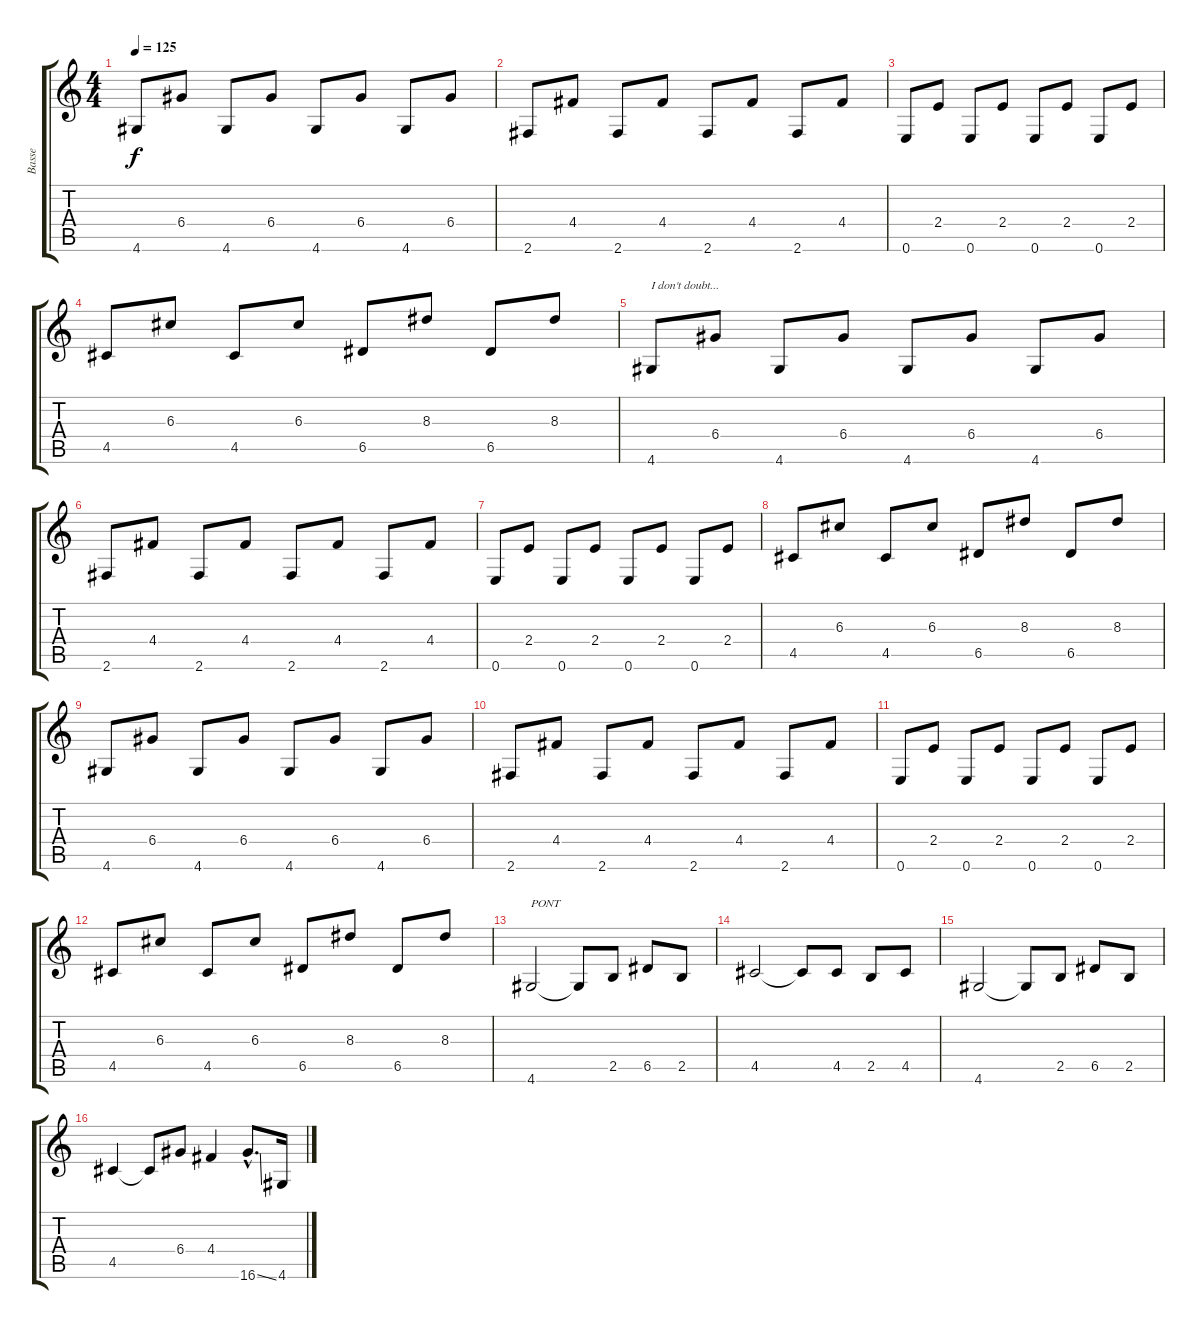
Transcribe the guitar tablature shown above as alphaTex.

\track ("Basse" "Basse") {instrument electricbassfinger}
\staff {score tabs}
\tuning (E4 B3 G3 D3 A2 E2) {hide}
\ts (4 4)
\tempo 125
\clef g2
\ks c
4.6.8{dy f} 6.4.8 4.6.8 6.4.8 4.6.8 6.4.8 4.6.8 6.4.8 |
2.6.8 4.4.8 2.6.8 4.4.8 2.6.8 4.4.8 2.6.8 4.4.8 |
0.6.8 2.4.8 0.6.8 2.4.8 0.6.8 2.4.8 0.6.8 2.4.8 |
4.5.8 6.3.8 4.5.8 6.3.8 6.5.8 8.3.8 6.5.8 8.3.8 |
4.6.8{txt "I don't doubt..."} 6.4.8 4.6.8 6.4.8 4.6.8 6.4.8 4.6.8 6.4.8 |
2.6.8 4.4.8 2.6.8 4.4.8 2.6.8 4.4.8 2.6.8 4.4.8 |
0.6.8 2.4.8 0.6.8 2.4.8 0.6.8 2.4.8 0.6.8 2.4.8 |
4.5.8 6.3.8 4.5.8 6.3.8 6.5.8 8.3.8 6.5.8 8.3.8 |
4.6.8 6.4.8 4.6.8 6.4.8 4.6.8 6.4.8 4.6.8 6.4.8 |
2.6.8 4.4.8 2.6.8 4.4.8 2.6.8 4.4.8 2.6.8 4.4.8 |
0.6.8 2.4.8 0.6.8 2.4.8 0.6.8 2.4.8 0.6.8 2.4.8 |
4.5.8 6.3.8 4.5.8 6.3.8 6.5.8 8.3.8 6.5.8 8.3.8 |
4.6.2{txt "PONT"} 4.6{t}.8 2.5.8 6.5.8 2.5.8 |
4.5.2 4.5{t}.8 4.5.8 2.5.8 4.5.8 |
4.6.2 4.6{t}.8 2.5.8 6.5.8 2.5.8 |
4.5.4 4.5{t}.8 6.4.8 4.4.4 16.6{ss hac}.8{d} 4.6.16
